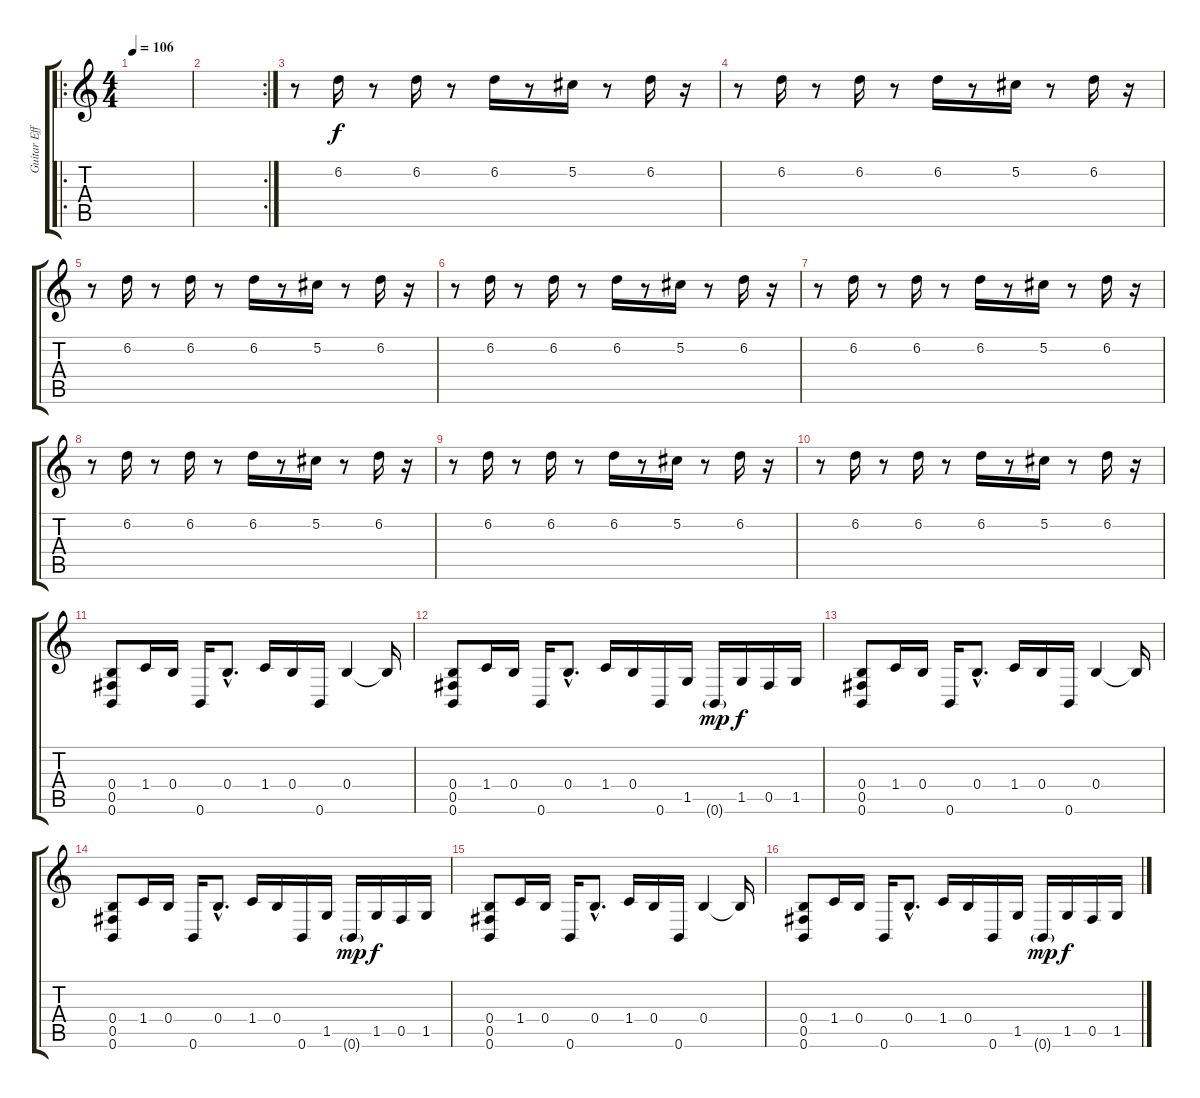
\track ("Guitar Effect1" "Guitar Eff") {instrument overdrivenguitar}
\staff {score tabs}
\tuning (Db4 Ab3 E3 B2 Gb2 B1) {hide}
\ro
\ts (4 4)
\tempo 106
\clef g2
\ks c
|
\rc 2
|
r.8{volume 5 instrument acousticguitarsteel} 6.2.16 r.8 6.2.16 r.8 6.2.16 r.8 5.2.16 r.8 6.2.16 r.16 |
r.8{volume 5 instrument acousticguitarsteel} 6.2.16 r.8 6.2.16 r.8 6.2.16 r.8 5.2.16 r.8 6.2.16 r.16 |
r.8{volume 5 instrument acousticguitarsteel} 6.2.16 r.8 6.2.16 r.8 6.2.16 r.8 5.2.16 r.8 6.2.16 r.16 |
r.8{volume 5 instrument acousticguitarsteel} 6.2.16 r.8 6.2.16 r.8 6.2.16 r.8 5.2.16 r.8 6.2.16 r.16 |
r.8{volume 5 instrument acousticguitarsteel} 6.2.16 r.8 6.2.16 r.8 6.2.16 r.8 5.2.16 r.8 6.2.16 r.16 |
r.8{volume 5 instrument acousticguitarsteel} 6.2.16 r.8 6.2.16 r.8 6.2.16 r.8 5.2.16 r.8 6.2.16 r.16 |
r.8{volume 5 instrument acousticguitarsteel} 6.2.16 r.8 6.2.16 r.8 6.2.16 r.8 5.2.16 r.8 6.2.16 r.16 |
r.8{volume 5 instrument acousticguitarsteel} 6.2.16 r.8 6.2.16 r.8 6.2.16 r.8 5.2.16 r.8 6.2.16 r.16 |
(0.4 0.5 0.6).8{volume 9 instrument overdrivenguitar} 1.4.16 0.4.16 0.6.16 0.4{hac}.8{d} 1.4.16 0.4.16 0.6.16 0.4.4 0.4{t}.16 |
(0.4 0.5 0.6).8 1.4.16 0.4.16 0.6.16 0.4{hac}.8{d} 1.4.16 0.4.16 0.6.16 1.5.16 0.6{g}.16{dy mp} 1.5.16{dy f} 0.5.16 1.5.16 |
(0.4 0.5 0.6).8 1.4.16 0.4.16 0.6.16 0.4{hac}.8{d} 1.4.16 0.4.16 0.6.16 0.4.4 0.4{t}.16 |
(0.4 0.5 0.6).8 1.4.16 0.4.16 0.6.16 0.4{hac}.8{d} 1.4.16 0.4.16 0.6.16 1.5.16 0.6{g}.16{dy mp} 1.5.16{dy f} 0.5.16 1.5.16 |
(0.4 0.5 0.6).8{volume 9 instrument overdrivenguitar} 1.4.16 0.4.16 0.6.16 0.4{hac}.8{d} 1.4.16 0.4.16 0.6.16 0.4.4 0.4{t}.16 |
(0.4 0.5 0.6).8 1.4.16 0.4.16 0.6.16 0.4{hac}.8{d} 1.4.16 0.4.16 0.6.16 1.5.16 0.6{g}.16{dy mp} 1.5.16{dy f} 0.5.16 1.5.16
